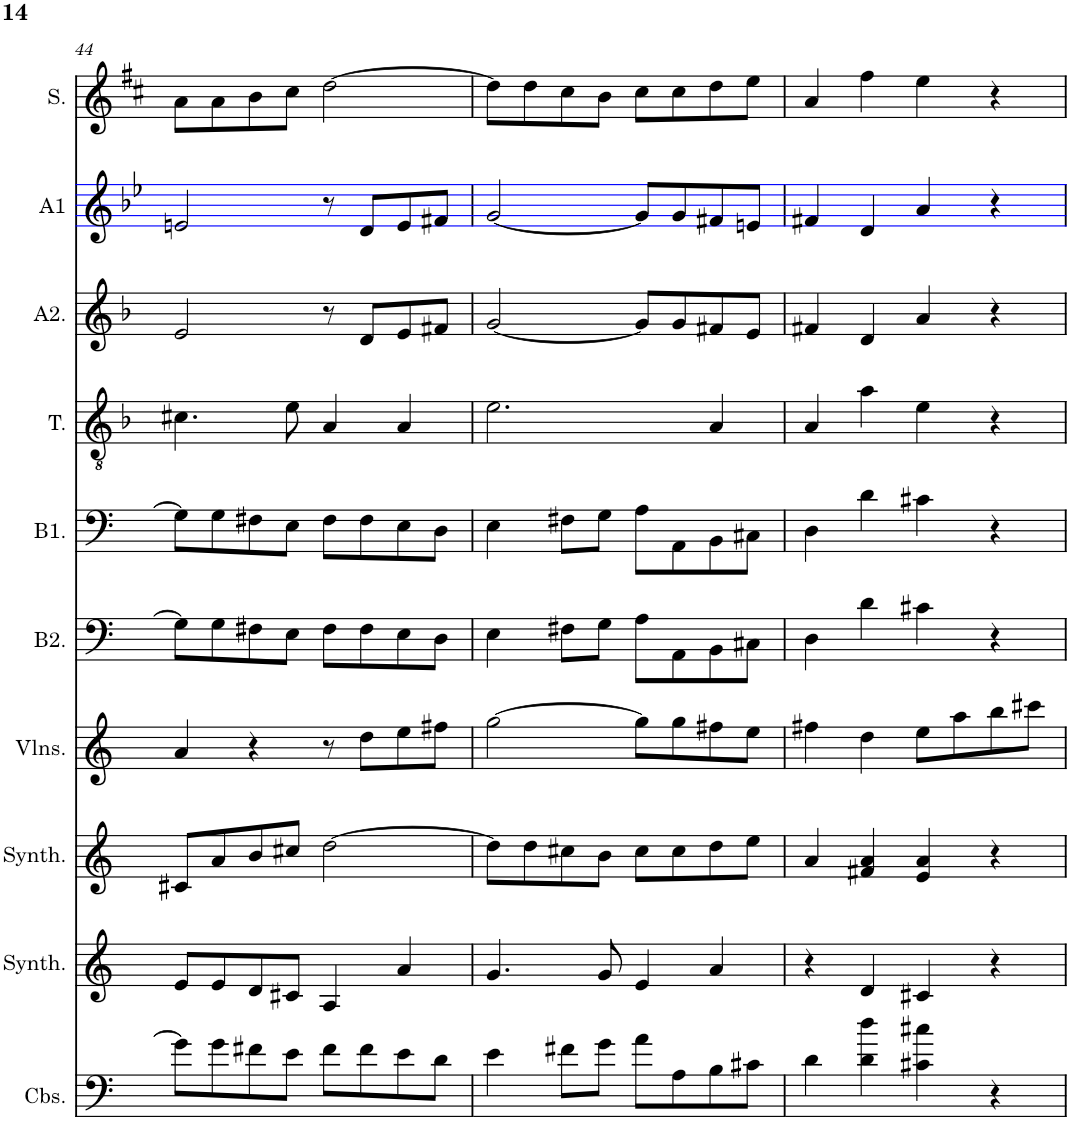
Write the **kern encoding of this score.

**kern	**kern	**kern	**kern	**kern	**kern	**kern	**kern	**kern	**kern
*part10	*part9	*part8	*part7	*part6	*part5	*part4	*part3	*part2	*part1
*staff10	*staff9	*staff8	*staff7	*staff6	*staff5	*staff4	*staff3	*staff2	*staff1
*I"Contrebasses, D'Bass/Strings, etc	*I"Synthétiseur d'instruments à cordes, Synth strings, etc	*I"Synthétiseur d'instruments à cordes, Synth strings 2	*I"Violons, 1st violins	*I"Basse2	*I"Basse1	*I"Ténor	*I"Alto2	*I"Alto1	*I"Soprano
*I'Cbs.	*I'Synth.	*I'Synth.	*I'Vlns.	*I'B2.	*I'B1.	*I'T.	*I'A2.	*I'A1	*I'S.
!!LO:PB:g=z
*clefF4	*clefG2	*clefG2	*clefG2	*clefF4	*clefF4	*clefGv2	*clefG2	*clefG2	*clefG2
*Trd7c12	*	*	*	*	*	*	*	*	*
*k[]	*k[]	*k[]	*k[]	*k[]	*k[]	*k[b-]	*k[b-]	*k[b-e-]	*k[f#c#]
*M4/4	*M4/4	*M4/4	*M4/4	*M4/4	*M4/4	*M4/4	*M4/4	*M4/4	*M4/4
=44	=44	=44	=44	=44	=44	=44	=44	=44	=44
8g\L]	8e/L	8c#X/L	4a/	8G\L]	8G\L]	4.c#X\	2e/	2en/	8a\L
8g\	8e/	8a/	.	8G\	8G\	.	.	.	8a\
8f#X\	8d/	8b/	4r	8F#X\	8F#X\	.	.	.	8b\
8e\J	8c#X/J	8cc#X/J	.	8E\J	8E\J	8e\	.	.	8cc#\J
8f#\L	4A/	[2dd\	8r	8F#\L	8F#\L	4A/	8r	8r	[2dd\
8f#\	.	.	8dd\L	8F#\	8F#\	.	8d/L	8d/L	.
8e\	4a/	.	8ee\	8E\	8E\	4A/	8e/	8e/	.
8d\J	.	.	8ff#X\J	8D\J	8D\J	.	8f#X/J	8f#X/J	.
=45	=45	=45	=45	=45	=45	=45	=45	=45	=45
4e\	4.g/	8dd\L]	[2gg\	4E\	4E\	2.e\	[2g/	[2g/	8dd\L]
.	.	8dd\	.	.	.	.	.	.	8dd\
8f#X\L	.	8cc#X\	.	8F#X\L	8F#X\L	.	.	.	8cc#\
8g\J	8g/	8b\J	.	8G\J	8G\J	.	.	.	8b\J
8a\L	4e/	8cc#\L	8gg\L]	8A\L	8A\L	.	8g/L]	8g/L]	8cc#\L
8A\	.	8cc#\	8gg\	8AA\	8AA\	.	8g/	8g/	8cc#\
8B\	4a/	8dd\	8ff#X\	8BB\	8BB\	4A/	8f#X/	8f#X/	8dd\
8c#X\J	.	8ee\J	8ee\J	8C#X\J	8C#X\J	.	8e/J	8en/J	8ee\J
=46	=46	=46	=46	=46	=46	=46	=46	=46	=46
4d\	4r	4a/	4ff#X\	4D\	4D\	4A/	4f#X/	4f#X/	4a/
4d\ 4dd\	4d/	4f#X/ 4a/	4dd\	4d\	4d\	4a\	4d/	4d/	4ff#\
4c#X\ 4cc#X\	4c#X/	4e/ 4a/	8ee\L	4c#X\	4c#X\	4e\	4a/	4a/	4ee\
.	.	.	8aa\	.	.	.	.	.	.
4r	4r	4r	8bb\	4r	4r	4r	4r	4r	4r
.	.	.	8ccc#X\J	.	.	.	.	.	.
=	=	=	=	=	=	=	=	=	=
*-	*-	*-	*-	*-	*-	*-	*-	*-	*-
